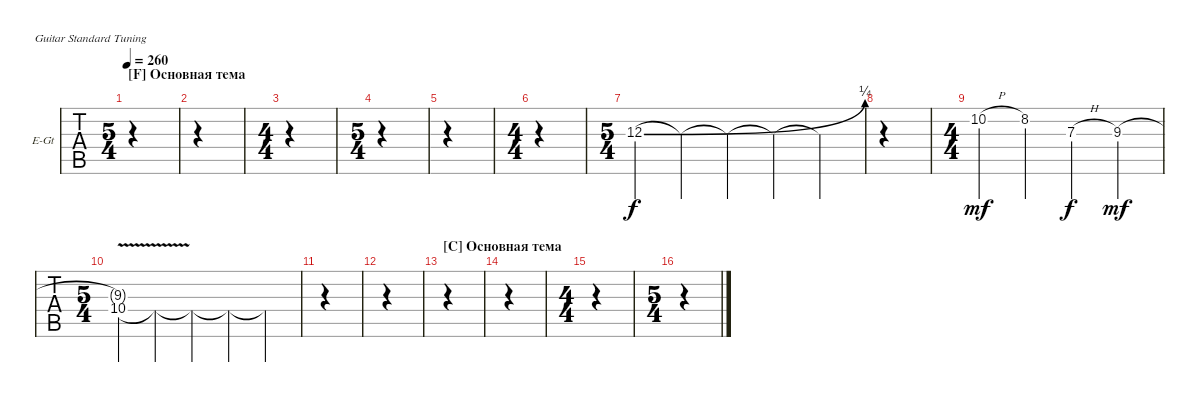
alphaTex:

\defaultSystemsLayout 4
\bracketExtendMode groupsimilarinstruments
\firstSystemTrackNameOrientation horizontal
\otherSystemsTrackNameOrientation horizontal
\track ("Solo Guitar" "E-Gt") {instrument electricguitarclean}
\staff {tabs}
\tuning (E4 B3 G3 D3 A2 E2)
\displaytranspose 0
\ts (5 4)
\section ("F" "Основная тема")
\tempo 260
\clef g2
\scale
0.257261
\ks c
|
\scale
0.257261 |
\ts (4 4)
\scale
0.485477 |
\ts (5 4)
\scale
0.39527 |
\scale
0.209459 |
\ts (4 4)
\scale
0.39527 |
\ts (5 4)
\scale
0.39527 12.3{be (bend 0 0 59.4 1)}.4 12.3{t}.4 12.3{t}.4 12.3{t}.4 12.3{t}.4 |
\scale
0.209459 |
\ts (4 4)
\scale
0.39527 10.2{h}.4{dy mf} 8.2.4 7.3{h}.4{dy f} 9.3.4{dy mf} |
\ts (5 4)
\scale
0.485477 (9.3{t} 10.4{v}).4 10.4{t}.4 10.4{t}.4 10.4{t}.4 10.4{t}.4 |
\scale
0.257261 |
\scale
0.257261 |
\section ("C" "Основная тема")
\scale
0.257261 |
\scale
0.257261 |
\ts (4 4)
\scale
0.485477 |
\ts (5 4)
\scale
0.39527
